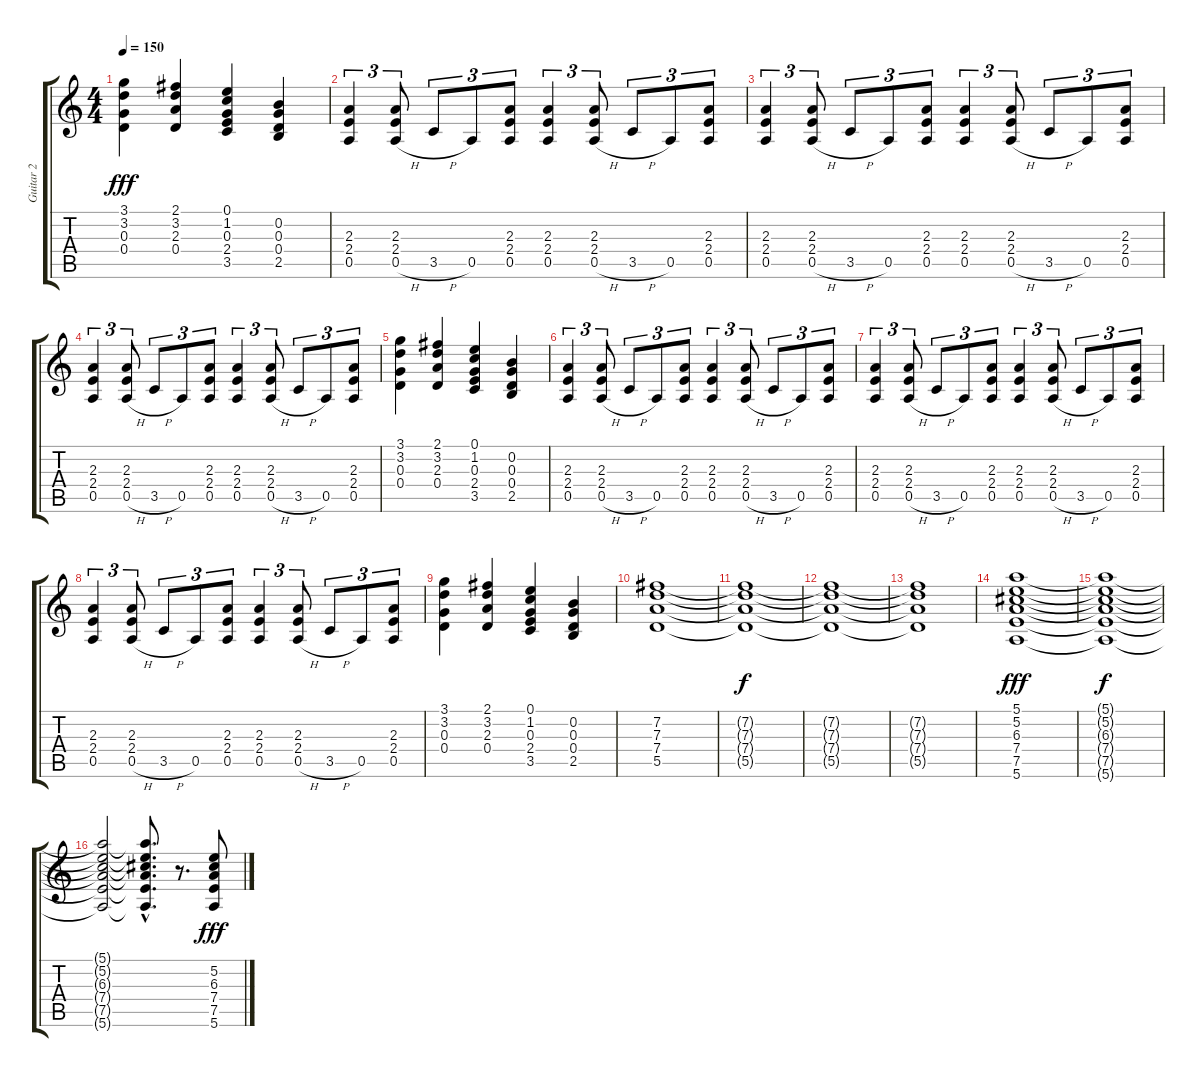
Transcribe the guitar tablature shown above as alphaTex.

\track ("Guitar 2" "Guitar 2") {instrument distortionguitar}
\staff {score tabs}
\tuning (E4 B3 G3 D3 A2 E2) {hide}
\ts (4 4)
\tempo 150
\clef g2
\ks c
(3.1 3.2 0.3 0.4).4{dy fff} (2.1 3.2 2.3 0.4).4 (0.1 1.2 0.3 2.4 3.5).4 (0.2 0.3 0.4 2.5).4 |
(2.3 2.4 0.5).4{tu (3 2)} (2.3 2.4 0.5{h}).8{tu (3 2)} 3.5{h}.8{tu (3 2)} 0.5.8{tu (3 2)} (2.3 2.4 0.5).8{tu (3 2)} (2.3 2.4 0.5).4{tu (3 2)} (2.3 2.4 0.5{h}).8{tu (3 2)} 3.5{h}.8{tu (3 2)} 0.5.8{tu (3 2)} (2.3 2.4 0.5).8{tu (3 2)} |
(2.3 2.4 0.5).4{tu (3 2)} (2.3 2.4 0.5{h}).8{tu (3 2)} 3.5{h}.8{tu (3 2)} 0.5.8{tu (3 2)} (2.3 2.4 0.5).8{tu (3 2)} (2.3 2.4 0.5).4{tu (3 2)} (2.3 2.4 0.5{h}).8{tu (3 2)} 3.5{h}.8{tu (3 2)} 0.5.8{tu (3 2)} (2.3 2.4 0.5).8{tu (3 2)} |
(2.3 2.4 0.5).4{tu (3 2)} (2.3 2.4 0.5{h}).8{tu (3 2)} 3.5{h}.8{tu (3 2)} 0.5.8{tu (3 2)} (2.3 2.4 0.5).8{tu (3 2)} (2.3 2.4 0.5).4{tu (3 2)} (2.3 2.4 0.5{h}).8{tu (3 2)} 3.5{h}.8{tu (3 2)} 0.5.8{tu (3 2)} (2.3 2.4 0.5).8{tu (3 2)} |
(3.1 3.2 0.3 0.4).4 (2.1 3.2 2.3 0.4).4 (0.1 1.2 0.3 2.4 3.5).4 (0.2 0.3 0.4 2.5).4 |
(2.3 2.4 0.5).4{tu (3 2)} (2.3 2.4 0.5{h}).8{tu (3 2)} 3.5{h}.8{tu (3 2)} 0.5.8{tu (3 2)} (2.3 2.4 0.5).8{tu (3 2)} (2.3 2.4 0.5).4{tu (3 2)} (2.3 2.4 0.5{h}).8{tu (3 2)} 3.5{h}.8{tu (3 2)} 0.5.8{tu (3 2)} (2.3 2.4 0.5).8{tu (3 2)} |
(2.3 2.4 0.5).4{tu (3 2)} (2.3 2.4 0.5{h}).8{tu (3 2)} 3.5{h}.8{tu (3 2)} 0.5.8{tu (3 2)} (2.3 2.4 0.5).8{tu (3 2)} (2.3 2.4 0.5).4{tu (3 2)} (2.3 2.4 0.5{h}).8{tu (3 2)} 3.5{h}.8{tu (3 2)} 0.5.8{tu (3 2)} (2.3 2.4 0.5).8{tu (3 2)} |
(2.3 2.4 0.5).4{tu (3 2)} (2.3 2.4 0.5{h}).8{tu (3 2)} 3.5{h}.8{tu (3 2)} 0.5.8{tu (3 2)} (2.3 2.4 0.5).8{tu (3 2)} (2.3 2.4 0.5).4{tu (3 2)} (2.3 2.4 0.5{h}).8{tu (3 2)} 3.5{h}.8{tu (3 2)} 0.5.8{tu (3 2)} (2.3 2.4 0.5).8{tu (3 2)} |
(3.1 3.2 0.3 0.4).4 (2.1 3.2 2.3 0.4).4 (0.1 1.2 0.3 2.4 3.5).4 (0.2 0.3 0.4 2.5).4 |
(7.2 7.3 7.4 5.5).1 |
(7.2{t} 7.3{t} 7.4{t} 5.5{t}).1{dy f} |
(7.2{t} 7.3{t} 7.4{t} 5.5{t}).1 |
(7.2{t} 7.3{t} 7.4{t} 5.5{t}).1 |
(5.1 5.2 6.3 7.4 7.5 5.6).1{dy fff} |
(5.1{t} 5.2{t} 6.3{t} 7.4{t} 7.5{t} 5.6{t}).1{dy f} |
(5.1{t} 5.2{t} 6.3{t} 7.4{t} 7.5{t} 5.6{t}).2 (5.1{hac t} 5.2{hac t} 6.3{hac t} 7.4{hac t} 7.5{hac t} 5.6{hac t}).8{d} r.8{d} (5.2 6.3 7.4 7.5 5.6).8{dy fff}
